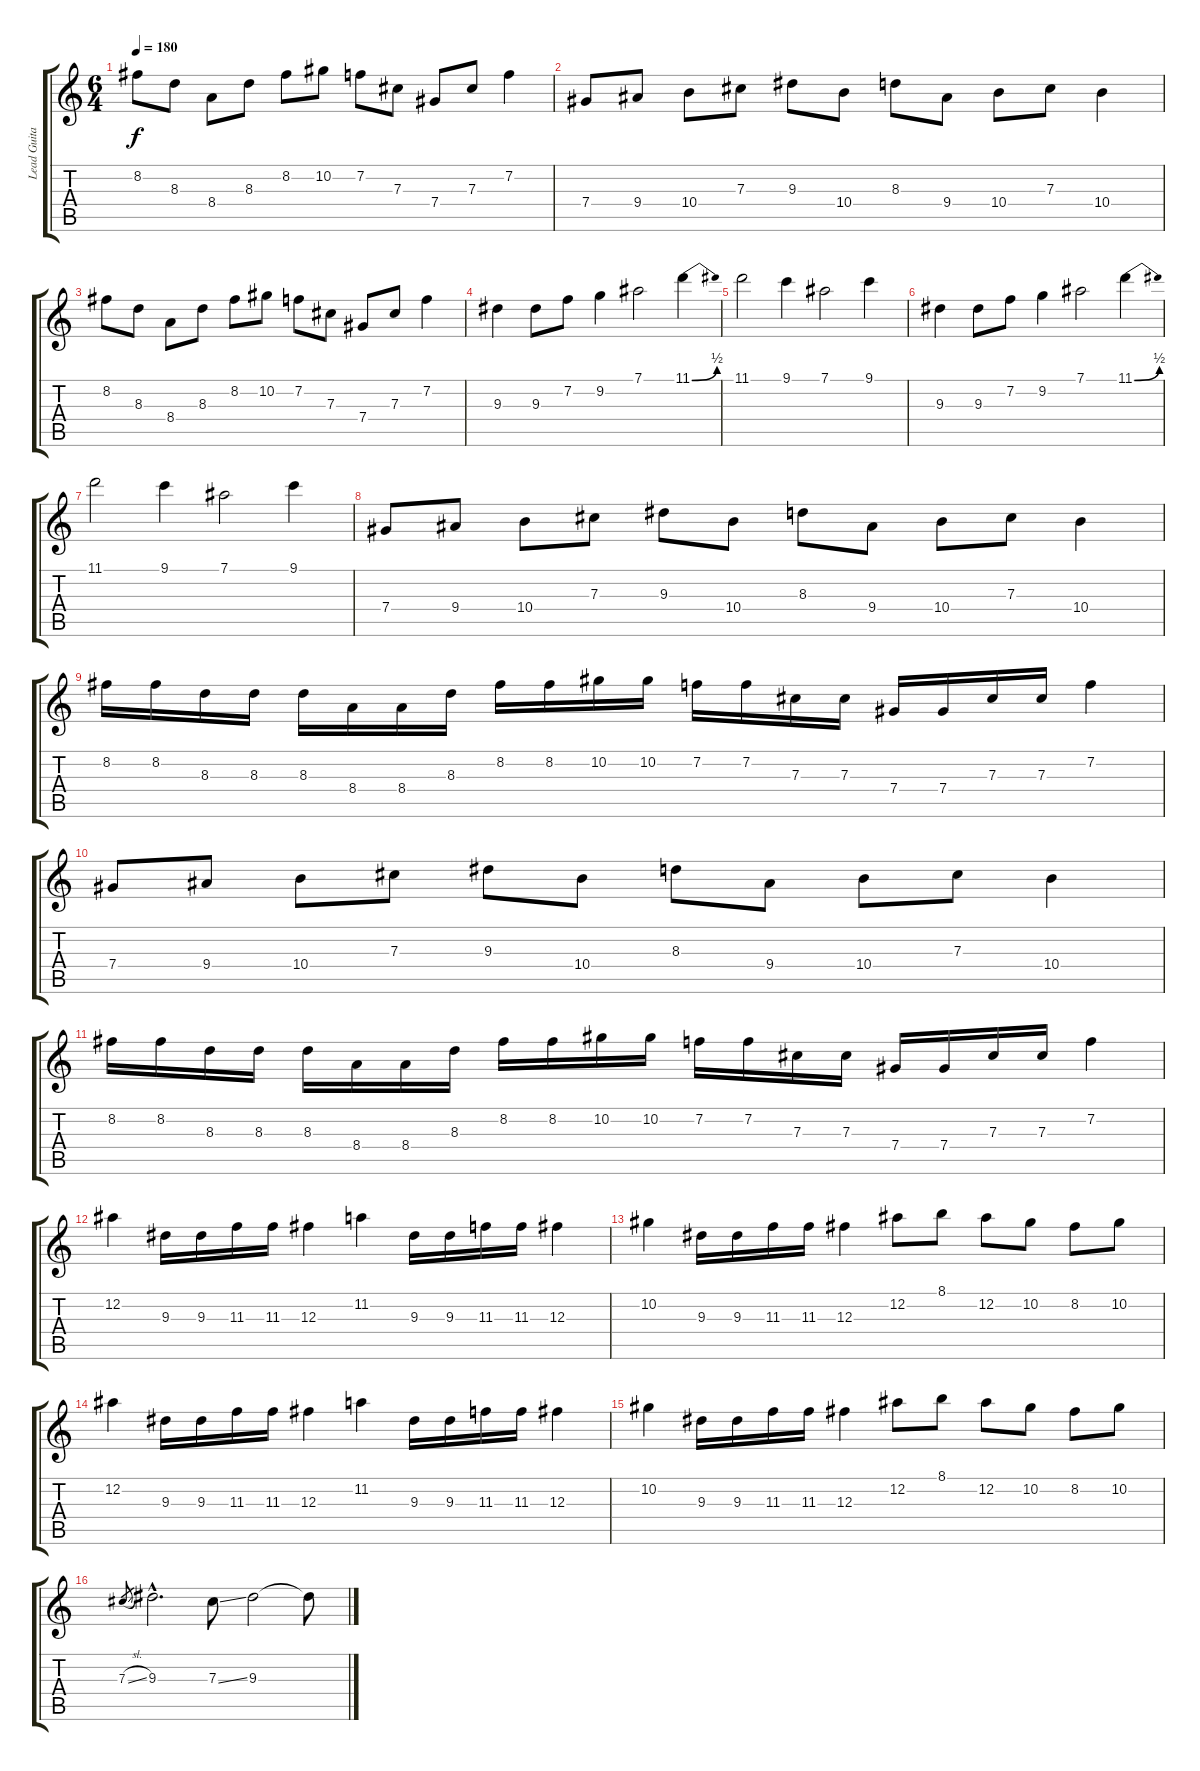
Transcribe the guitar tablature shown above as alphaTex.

\track ("Lead Guitar" "Lead Guita") {instrument distortionguitar}
\staff {score tabs}
\tuning (Eb4 Bb3 Gb3 Db3 Ab2 Eb2) {hide}
\ts (6 4)
\tempo 180
\clef g2
\ks c
8.2.8{dy f} 8.3.8 8.4.8 8.3.8 8.2.8 10.2.8 7.2.8 7.3.8 7.4.8 7.3.8 7.2.4 |
7.4.8 9.4.8 10.4.8 7.3.8 9.3.8 10.4.8 8.3.8 9.4.8 10.4.8 7.3.8 10.4.4 |
8.2.8 8.3.8 8.4.8 8.3.8 8.2.8 10.2.8 7.2.8 7.3.8 7.4.8 7.3.8 7.2.4 |
9.3.4 9.3.8 7.2.8 9.2.4 7.1.2 11.1{be (bend 0 0 60 2)}.4 |
11.1.2 9.1.4 7.1.2 9.1.4 |
9.3.4 9.3.8 7.2.8 9.2.4 7.1.2 11.1{be (bend 0 0 60 2)}.4 |
11.1.2 9.1.4 7.1.2 9.1.4 |
7.4.8 9.4.8 10.4.8 7.3.8 9.3.8 10.4.8 8.3.8 9.4.8 10.4.8 7.3.8 10.4.4 |
8.2.16 8.2.16 8.3.16 8.3.16 8.3.16 8.4.16 8.4.16 8.3.16 8.2.16 8.2.16 10.2.16 10.2.16 7.2.16 7.2.16 7.3.16 7.3.16 7.4.16 7.4.16 7.3.16 7.3.16 7.2.4 |
7.4.8 9.4.8 10.4.8 7.3.8 9.3.8 10.4.8 8.3.8 9.4.8 10.4.8 7.3.8 10.4.4 |
8.2.16 8.2.16 8.3.16 8.3.16 8.3.16 8.4.16 8.4.16 8.3.16 8.2.16 8.2.16 10.2.16 10.2.16 7.2.16 7.2.16 7.3.16 7.3.16 7.4.16 7.4.16 7.3.16 7.3.16 7.2.4 |
12.2.4 9.3.16 9.3.16 11.3.16 11.3.16 12.3.4 11.2.4 9.3.16 9.3.16 11.3.16 11.3.16 12.3.4 |
10.2.4 9.3.16 9.3.16 11.3.16 11.3.16 12.3.4 12.2.8 8.1.8 12.2.8 10.2.8 8.2.8 10.2.8 |
12.2.4 9.3.16 9.3.16 11.3.16 11.3.16 12.3.4 11.2.4 9.3.16 9.3.16 11.3.16 11.3.16 12.3.4 |
10.2.4 9.3.16 9.3.16 11.3.16 11.3.16 12.3.4 12.2.8 8.1.8 12.2.8 10.2.8 8.2.8 10.2.8 |
7.3{sl}.8{gr} 9.3{hac}.2{d} 7.3{ss}.8 9.3.2 9.3{t}.8
